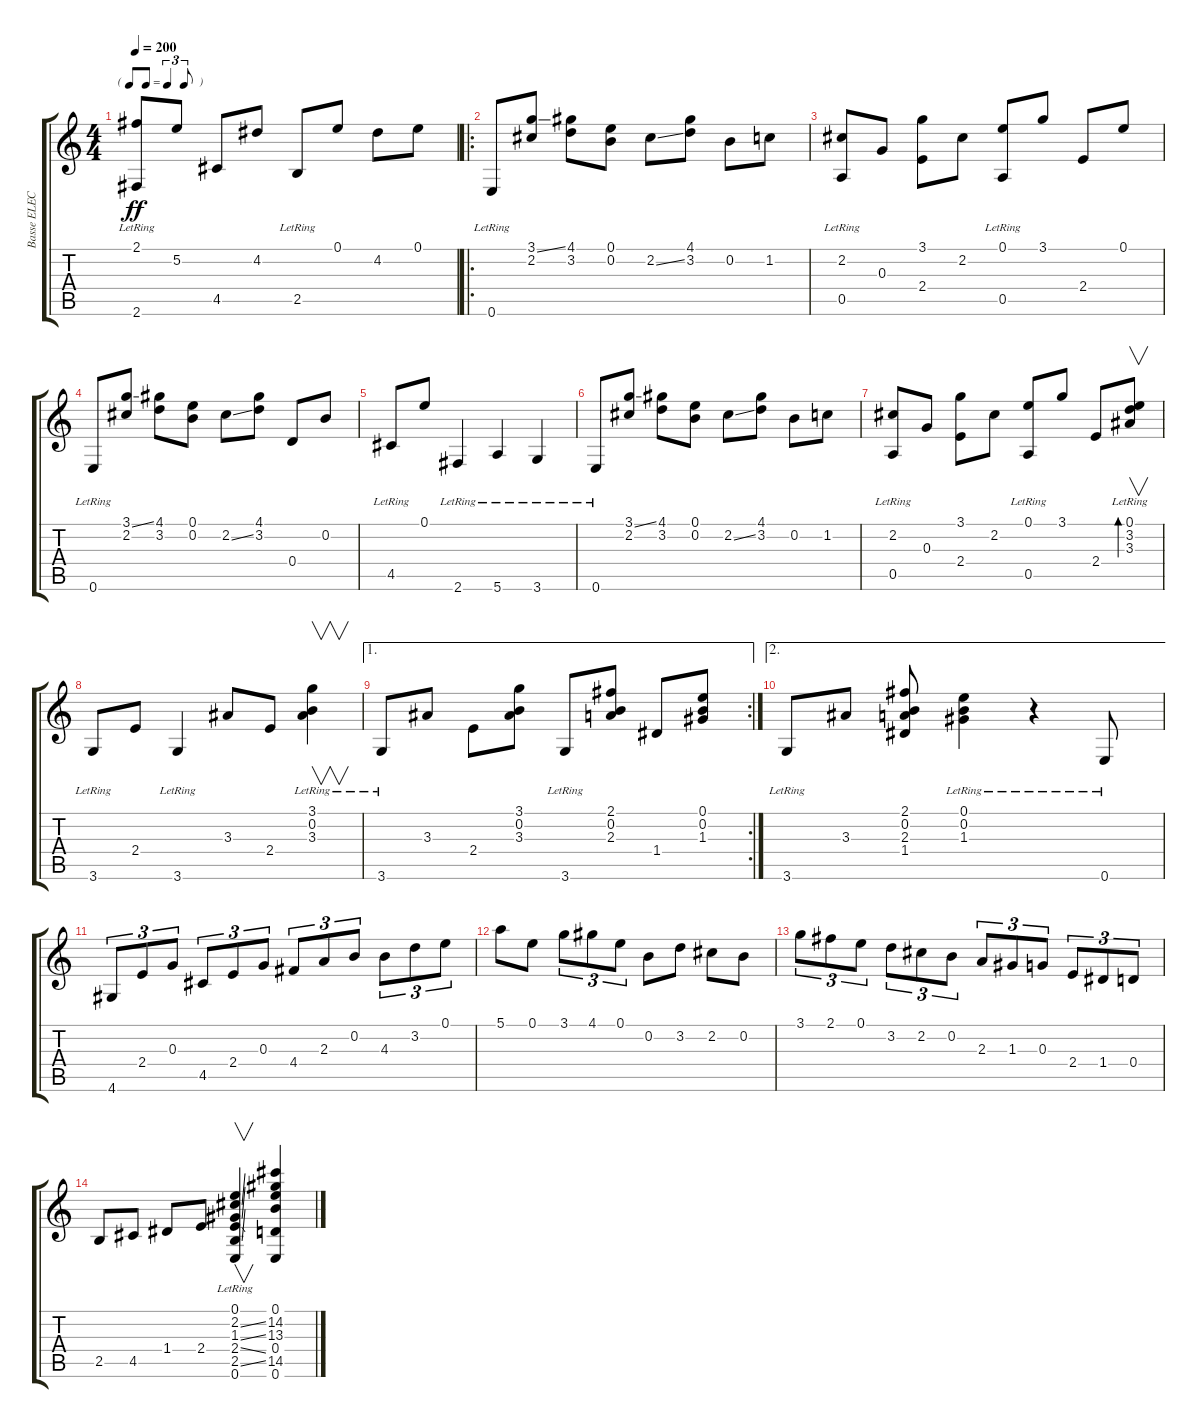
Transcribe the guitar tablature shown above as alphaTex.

\track ("Basse ELECTRIQUE " "Basse ELEC") {instrument electricbassfinger}
\staff {score tabs}
\tuning (E4 B3 G3 D3 A2 E2) {hide}
\ts (4 4)
\tf triplet8th
\tempo 200
\clef g2
\ks c
(2.1 2.6{lr}).8{dy ff} 5.2.8 4.5.8 4.2.8 2.5{lr}.8 0.1.8 4.2.8 0.1.8 |
\ro
0.6{lr}.8 (3.1{ss} 2.2).8 (4.1 3.2).8 (0.1 0.2).8 2.2{ss}.8 (4.1 3.2).8 0.2.8 1.2.8 |
(2.2 0.5{lr}).8 0.3.8 (3.1 2.4).8 2.2.8 (0.1 0.5{lr}).8 3.1.8 2.4.8 0.1.8 |
0.6{lr}.8 (3.1{ss} 2.2).8 (4.1 3.2).8 (0.1 0.2).8 2.2{ss}.8 (4.1 3.2).8 0.4.8 0.2.8 |
4.5{lr}.8 0.1.8 2.6{lr}.4 5.6{lr}.4 3.6{lr}.4 |
0.6{lr}.8 (3.1{ss} 2.2).8 (4.1 3.2).8 (0.1 0.2).8 2.2{ss}.8 (4.1 3.2).8 0.2.8 1.2.8 |
(2.2 0.5{lr}).8 0.3.8 (3.1 2.4).8 2.2.8 (0.1 0.5{lr}).8 3.1.8 2.4.8 (0.1{lr} 3.2{lr} 3.3{lr}).8{v bd 120} |
3.6{lr}.8 2.4.8 3.6{lr}.4 3.3.8 2.4.8 (3.1{lr} 0.2{lr} 3.3{lr}).4{v} |
\ae 1
\rc 2
3.6{lr}.8 3.3.8 2.4.8 (3.1 0.2 3.3).8 3.6{lr}.8 (2.1 0.2 2.3).8 1.4.8 (0.1 0.2 1.3).8 |
\ae 2
3.6{lr}.8 3.3.8 (2.1 0.2 2.3 1.4).8 (0.1{lr} 0.2{lr} 1.3{lr}).4 r.4 0.6{lr}.8 |
4.6.8{tu (3 2)} 2.4.8{tu (3 2)} 0.3.8{tu (3 2)} 4.5.8{tu (3 2)} 2.4.8{tu (3 2)} 0.3.8{tu (3 2)} 4.4.8{tu (3 2)} 2.3.8{tu (3 2)} 0.2.8{tu (3 2)} 4.3.8{tu (3 2)} 3.2.8{tu (3 2)} 0.1.8{tu (3 2)} |
5.1.8 0.1.8 3.1.8{tu (3 2)} 4.1.8{tu (3 2)} 0.1.8{tu (3 2)} 0.2.8 3.2.8 2.2.8 0.2.8 |
3.1.8{tu (3 2)} 2.1.8{tu (3 2)} 0.1.8{tu (3 2)} 3.2.8{tu (3 2)} 2.2.8{tu (3 2)} 0.2.8{tu (3 2)} 2.3.8{tu (3 2)} 1.3.8{tu (3 2)} 0.3.8{tu (3 2)} 2.4.8{tu (3 2)} 1.4.8{tu (3 2)} 0.4.8{tu (3 2)} |
2.5.8 4.5.8 1.4.8 2.4.8 (0.1{lr} 2.2{ss} 1.3{ss} 2.4{ss} 2.5{ss} 0.6{lr}).4{v} (0.1 14.2 13.3 0.4 14.5 0.6).4
